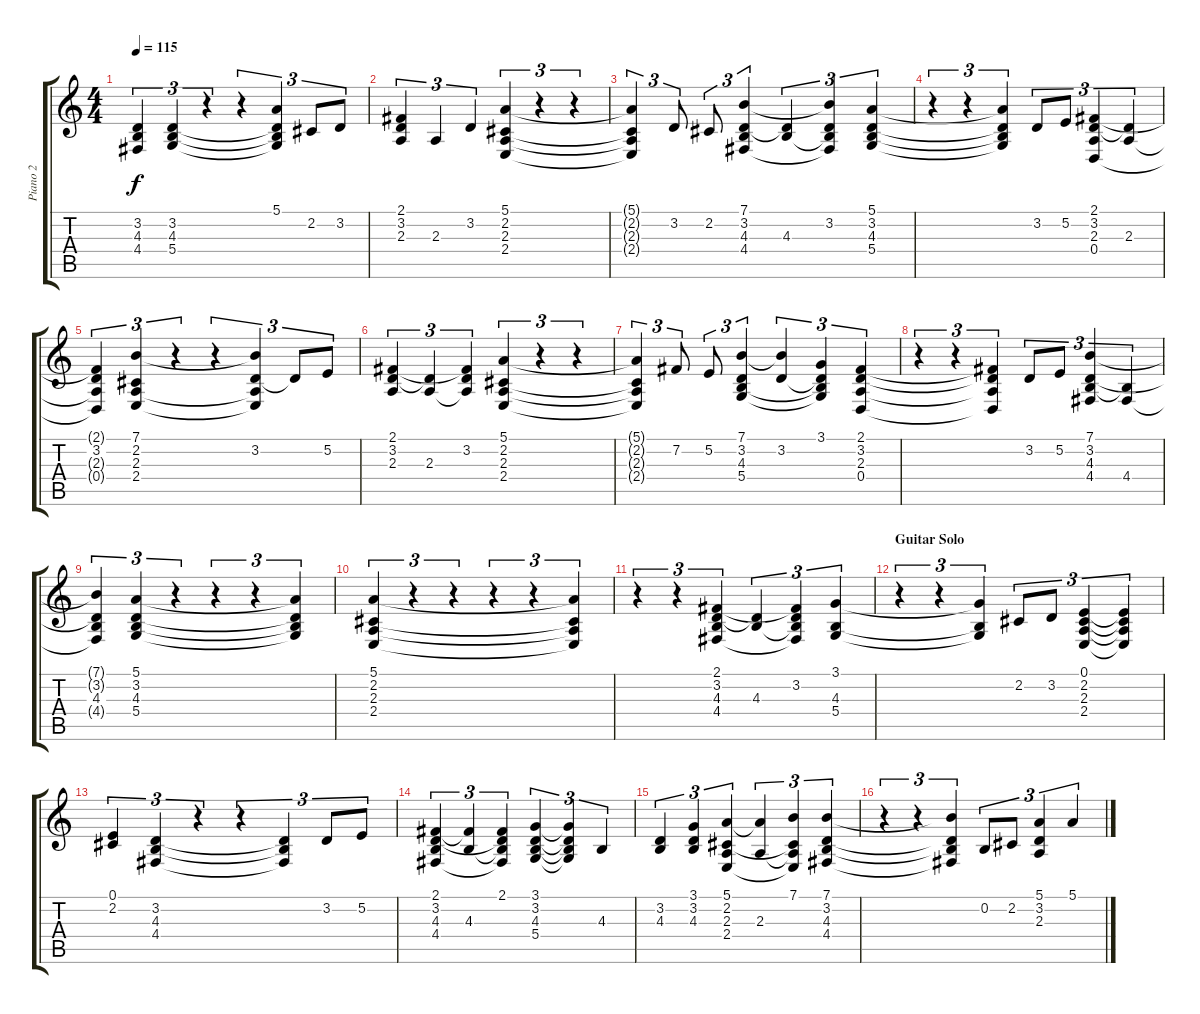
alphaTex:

\track ("Piano 2" "Piano 2") {instrument brightacousticpiano}
\staff {score tabs}
\tuning (E4 B3 G3 D3 A2 E2) {hide}
\ts (4 4)
\tempo 115
\clef g2
\ks c
(3.2{t} 4.3 4.4{t}).4{tu (3 2) dy f} (3.2 4.3 5.4).4{tu (3 2)} r.4{tu (3 2)} r.4{tu (3 2)} (5.1{t} 3.2{t} 4.3{t} 5.4{t}).4{tu (3 2)} 2.2.8{tu (3 2)} 3.2.8{tu (3 2)} |
(2.1 3.2 2.3).4{tu (3 2)} 2.3.4{tu (3 2)} 3.2.4{tu (3 2)} (5.1 2.2 2.3 2.4).4{tu (3 2)} r.4{tu (3 2)} r.4{tu (3 2)} |
(5.1{t} 2.2{t} 2.3{t} 2.4{t}).4{tu (3 2)} 3.2.8{tu (3 2)} 2.2.8{tu (3 2)} (7.1 3.2 4.3 4.4).4{tu (3 2)} (3.2{t} 4.3).4{tu (3 2)} (7.1{t} 3.2 4.3{t} 4.4{t}).4{tu (3 2)} (5.1 3.2 4.3 5.4).4{tu (3 2)} |
r.4{tu (3 2)} r.4{tu (3 2)} (5.1{t} 3.2{t} 4.3{t} 5.4{t}).4{tu (3 2)} 3.2.8{tu (3 2)} 5.2.8{tu (3 2)} (2.1 3.2 2.3 0.4).4{tu (3 2)} (3.2{t} 2.3).4{tu (3 2)} |
(2.1{t} 3.2 2.3{t} 0.4{t}).4{tu (3 2)} (7.1 2.2 2.3 2.4).4{tu (3 2)} r.4{tu (3 2)} r.4{tu (3 2)} (7.1{t} 3.2 2.3{t} 2.4{t}).4{tu (3 2)} 3.2{t}.8{tu (3 2)} 5.2.8{tu (3 2)} |
(2.1 3.2 2.3).4{tu (3 2)} (3.2{t} 2.3).4{tu (3 2)} (2.1{t} 3.2 2.3{t}).4{tu (3 2)} (5.1 2.2 2.3 2.4).4{tu (3 2)} r.4{tu (3 2)} r.4{tu (3 2)} |
(5.1{t} 2.2{t} 2.3{t} 2.4{t}).4{tu (3 2)} 7.2.8{tu (3 2)} 5.2.8{tu (3 2)} (7.1 3.2 4.3 5.4).4{tu (3 2)} (7.1{t} 3.2).4{tu (3 2)} (3.1 3.2{t} 4.3{t} 5.4{t}).4{tu (3 2)} (2.1 3.2 2.3 0.4).4{tu (3 2)} |
r.4{tu (3 2)} r.4{tu (3 2)} (2.1{t} 3.2{t} 2.3{t} 0.4{t}).4{tu (3 2)} 3.2.8{tu (3 2)} 5.2.8{tu (3 2)} (7.1 3.2 4.3 4.4).4{tu (3 2)} (4.3{t} 4.4).4{tu (3 2)} |
(7.1{t} 3.2{t} 4.3 4.4{t}).4{tu (3 2)} (5.1 3.2 4.3 5.4).4{tu (3 2)} r.4{tu (3 2)} r.4{tu (3 2)} r.4{tu (3 2)} (5.1{t} 3.2{t} 4.3{t} 5.4{t}).4{tu (3 2)} |
(5.1 2.2 2.3 2.4).4{tu (3 2)} r.4{tu (3 2)} r.4{tu (3 2)} r.4{tu (3 2)} r.4{tu (3 2)} (5.1{t} 2.2{t} 2.3{t} 2.4{t}).4{tu (3 2)} |
r.4{tu (3 2)} r.4{tu (3 2)} (2.1 3.2 4.3 4.4).4{tu (3 2)} (3.2{t} 4.3).4{tu (3 2)} (2.1{t} 3.2 4.3{t} 4.4{t}).4{tu (3 2)} (3.1 4.3 5.4).4{tu (3 2)} |
\section ("" "Guitar Solo")
r.4{tu (3 2)} r.4{tu (3 2)} (3.1{t} 4.3{t} 5.4{t}).4{tu (3 2)} 2.2.8{tu (3 2)} 3.2.8{tu (3 2)} (0.1 2.2 2.3 2.4).4{tu (3 2)} (0.1{t} 2.2{t} 2.3{t} 2.4{t}).4{tu (3 2)} |
(0.1 2.2).4{tu (3 2)} (3.2 4.3 4.4).4{tu (3 2)} r.4{tu (3 2)} r.4{tu (3 2)} (3.2{t} 4.3{t} 4.4{t}).4{tu (3 2)} 3.2.8{tu (3 2)} 5.2.8{tu (3 2)} |
(2.1 3.2 4.3 4.4).4{tu (3 2)} (2.1{t} 4.3).4{tu (3 2)} (2.1 3.2{t} 4.3{t} 4.4{t}).4{tu (3 2)} (3.1 3.2 4.3 5.4).4{tu (3 2)} (3.1{t} 3.2{t} 4.3{t} 5.4{t}).4{tu (3 2)} 4.3.4{tu (3 2)} |
(3.2 4.3).4{tu (3 2)} (3.1 3.2 4.3).4{tu (3 2)} (5.1 2.2 2.3 2.4).4{tu (3 2)} (5.1{t} 2.3).4{tu (3 2)} (7.1 2.2{t} 2.3{t} 2.4{t}).4{tu (3 2)} (7.1 3.2 4.3 4.4).4{tu (3 2)} |
r.4{tu (3 2)} r.4{tu (3 2)} (7.1{t} 3.2{t} 4.3{t} 4.4{t}).4{tu (3 2)} 0.2.8{tu (3 2)} 2.2.8{tu (3 2)} (5.1 3.2 2.3).4{tu (3 2)} 5.1.4{tu (3 2)}
